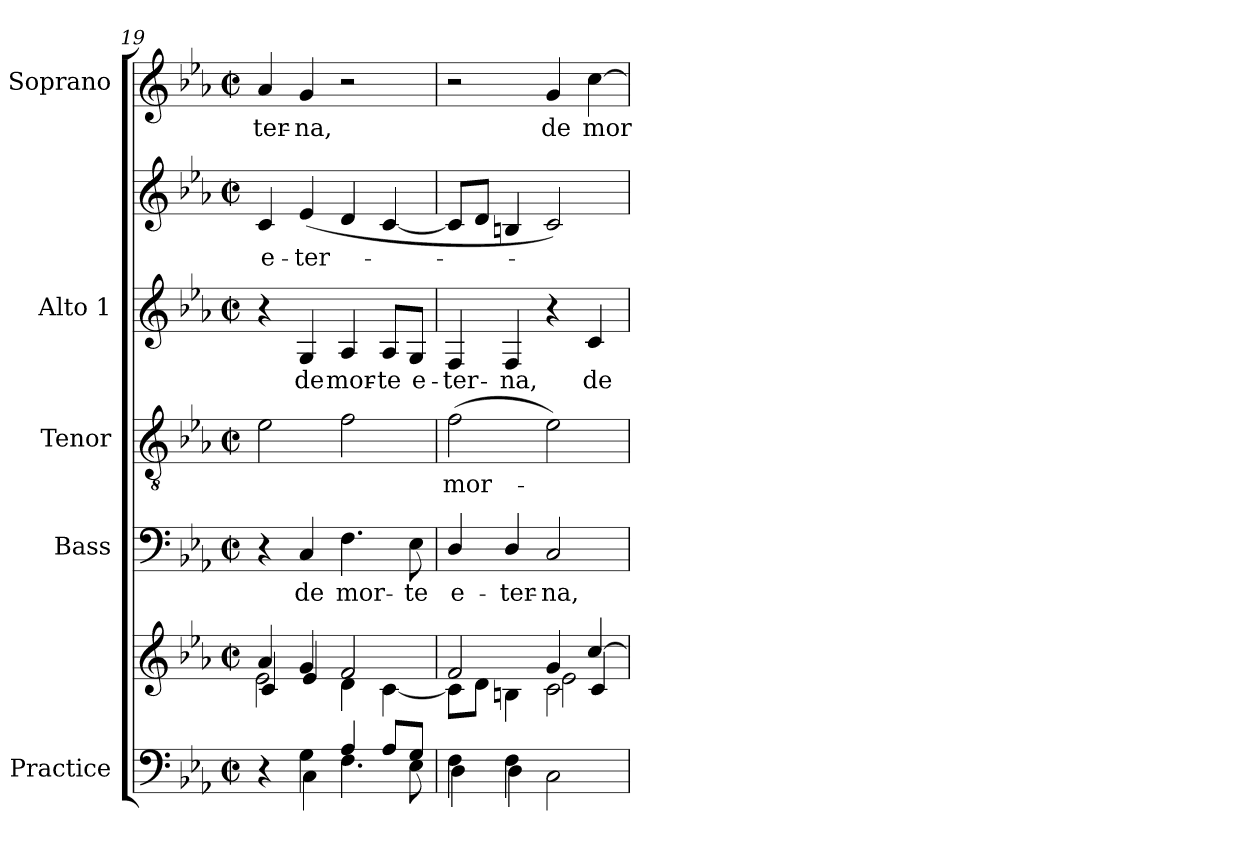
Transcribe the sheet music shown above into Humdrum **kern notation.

**kern	**kern	**kern	**text	**kern	**text	**kern	**text	**kern	**text	**kern	**text
*part5	*part5	*part4	*part4	*part3	*part3	*part2	*part2	*part2	*part2	*part1	*part1
*staff7	*staff6	*staff5	*staff5	*staff4	*staff4	*staff3	*staff3	*staff2	*staff2	*staff1	*staff1
*I"Practice	*	*I"Bass	*	*I"Tenor	*	*I"Alto 1	*	*	*	*I"Soprano	*
*	*	*I'B	*	*I'T	*	*I'A	*	*	*	*I'S	*
*clefF4	*clefG2	*clefF4	*	*clefGv2	*	*clefG2	*	*clefG2	*	*clefG2	*
*k[b-e-a-]	*k[b-e-a-]	*k[b-e-a-]	*	*k[b-e-a-]	*	*k[b-e-a-]	*	*k[b-e-a-]	*	*k[b-e-a-]	*
*E-:	*E-:	*E-:	*	*E-:	*	*E-:	*	*E-:	*	*E-:	*
*M2/2	*M2/2	*M2/2	*	*M2/2	*	*M2/2	*	*M2/2	*	*M2/2	*
*met(c|)	*met(c|)	*met(c|)	*	*met(c|)	*	*met(c|)	*	*met(c|)	*	*met(c|)	*
=19	=19	=19	=19	=19	=19	=19	=19	=19	=19	=19	=19
*^	*^	*	*	*	*	*	*	*	*	*	*
*	*	*	*^	*	*	*	*	*	*	*	*	*	*
*	*	*	*	*^	*	*	*	*	*	*	*	*	*	*
!	!	!	!	!	!	!	!	!	!	!	!	!	!LO:LY:b	!	!LO:LY:b
4ryy	4r	4a-/	4c/	4ryy	2e-\	4r	.	2e-	.	4r	.	4c	e-	4a-	-ter-
!	!	!	!	!	!	!	!LO:LY:b	!	!	!	!LO:LY:b	!	!LO:LY:b	!	!LO:LY:b
4G\	4C\	4g/	4e-/	2.ryy	.	4C	de	.	.	4G	de	(<4e-/	-ter-	4g	-na,
!	!	!	!	!	!	!	!LO:LY:b	!	!	!	!LO:LY:b	!	!	!	!
4A-/	4.F\	2ryy	4d\	.	2f/	4.F	mor-	2f	.	4A-	mor-	4d	.	2r	.
!	!	!	!	!	!	!	!	!	!	!	!LO:LY:b	!	!	!	!
8A-/L	.	.	[4c\	.	.	.	.	.	.	8A-/L	-te	[4c	.	.	.
!	!	!	!	!	!	!	!LO:LY:b	!	!	!	!LO:LY:b	!	!	!	!
8G/J	8E-\	.	.	.	.	8E-	-te	.	.	8G/J	e-	.	.	.	.
=20	=20	=20	=20	=20	=20	=20	=20	=20	=20	=20	=20	=20	=20	=20	=20
!	!	!	!	!	!	!	!LO:LY:b	!	!LO:LY:b	!	!LO:LY:b	!	!	!	!
4F\	4D\	2ryy	8c\L]	2ryy	2f/	4D/	e-	(>2f	mor-	4F	-ter-	8cL]	.	2r	.
.	.	.	8d\J	.	.	.	.	.	.	.	.	8dJ	.	.	.
!	!	!	!	!	!	!	!LO:LY:b	!	!	!	!LO:LY:b	!	!	!	!
4F\	4D\	.	4Bn\	.	.	4D/	-ter-	.	.	4F	-na,	4Bn	.	.	.
!	!	!	!	!	!	!	!LO:LY:b	!	!	!	!	!	!	!	!LO:LY:b
2ryy	2C\	4g/	2c\	4ryy	2e-\	2C	-na,	2e-\)	.	4r	.	2c)	.	4g	de
!	!	!	!	!	!	!	!	!	!	!	!LO:LY:b	!	!	!	!LO:LY:b
.	.	[4cc/	.	4c/	.	.	.	.	.	4c	de	.	.	[4cc	mor-
*v	*v	*	*	*	*	*	*	*	*	*	*	*	*	*	*
*	*v	*v	*v	*v	*	*	*	*	*	*	*	*	*	*
=	=	=	=	=	=	=	=	=	=	=	=
*-	*-	*-	*-	*-	*-	*-	*-	*-	*-	*-	*-
